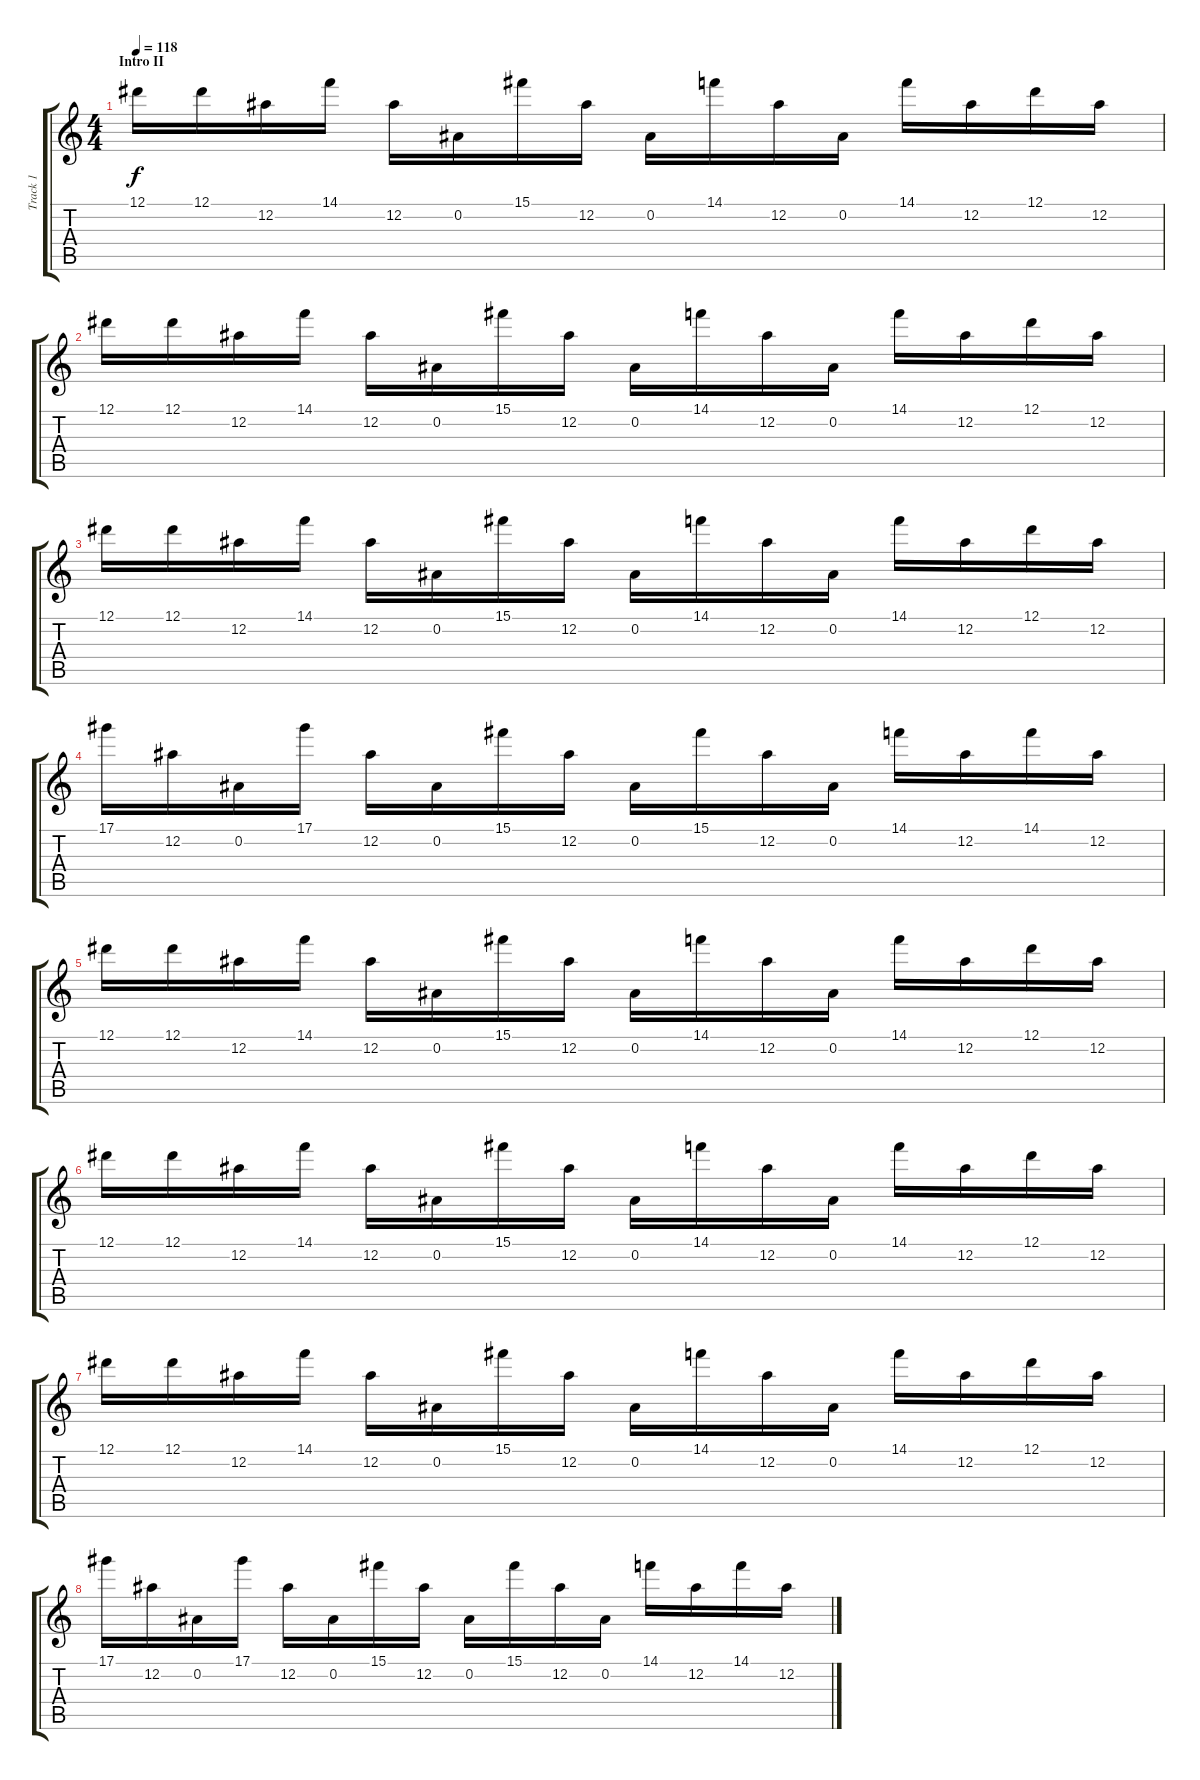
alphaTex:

\track ("Track 1" "Track 1") {instrument distortionguitar}
\staff {score tabs}
\tuning (Eb4 Bb3 Gb3 Db3 Ab2 Db2) {hide}
\ts (4 4)
\section ("" "Intro II")
\tempo 118
\clef g2
\ks c
12.1.16{dy f} 12.1.16 12.2.16 14.1.16 12.2.16 0.2.16 15.1.16 12.2.16 0.2.16 14.1.16 12.2.16 0.2.16 14.1.16 12.2.16 12.1.16 12.2.16 |
12.1.16 12.1.16 12.2.16 14.1.16 12.2.16 0.2.16 15.1.16 12.2.16 0.2.16 14.1.16 12.2.16 0.2.16 14.1.16 12.2.16 12.1.16 12.2.16 |
12.1.16 12.1.16 12.2.16 14.1.16 12.2.16 0.2.16 15.1.16 12.2.16 0.2.16 14.1.16 12.2.16 0.2.16 14.1.16 12.2.16 12.1.16 12.2.16 |
17.1.16 12.2.16 0.2.16 17.1.16 12.2.16 0.2.16 15.1.16 12.2.16 0.2.16 15.1.16 12.2.16 0.2.16 14.1.16 12.2.16 14.1.16 12.2.16 |
12.1.16 12.1.16 12.2.16 14.1.16 12.2.16 0.2.16 15.1.16 12.2.16 0.2.16 14.1.16 12.2.16 0.2.16 14.1.16 12.2.16 12.1.16 12.2.16 |
12.1.16 12.1.16 12.2.16 14.1.16 12.2.16 0.2.16 15.1.16 12.2.16 0.2.16 14.1.16 12.2.16 0.2.16 14.1.16 12.2.16 12.1.16 12.2.16 |
12.1.16 12.1.16 12.2.16 14.1.16 12.2.16 0.2.16 15.1.16 12.2.16 0.2.16 14.1.16 12.2.16 0.2.16 14.1.16 12.2.16 12.1.16 12.2.16 |
17.1.16 12.2.16 0.2.16 17.1.16 12.2.16 0.2.16 15.1.16 12.2.16 0.2.16 15.1.16 12.2.16 0.2.16 14.1.16 12.2.16 14.1.16 12.2.16
